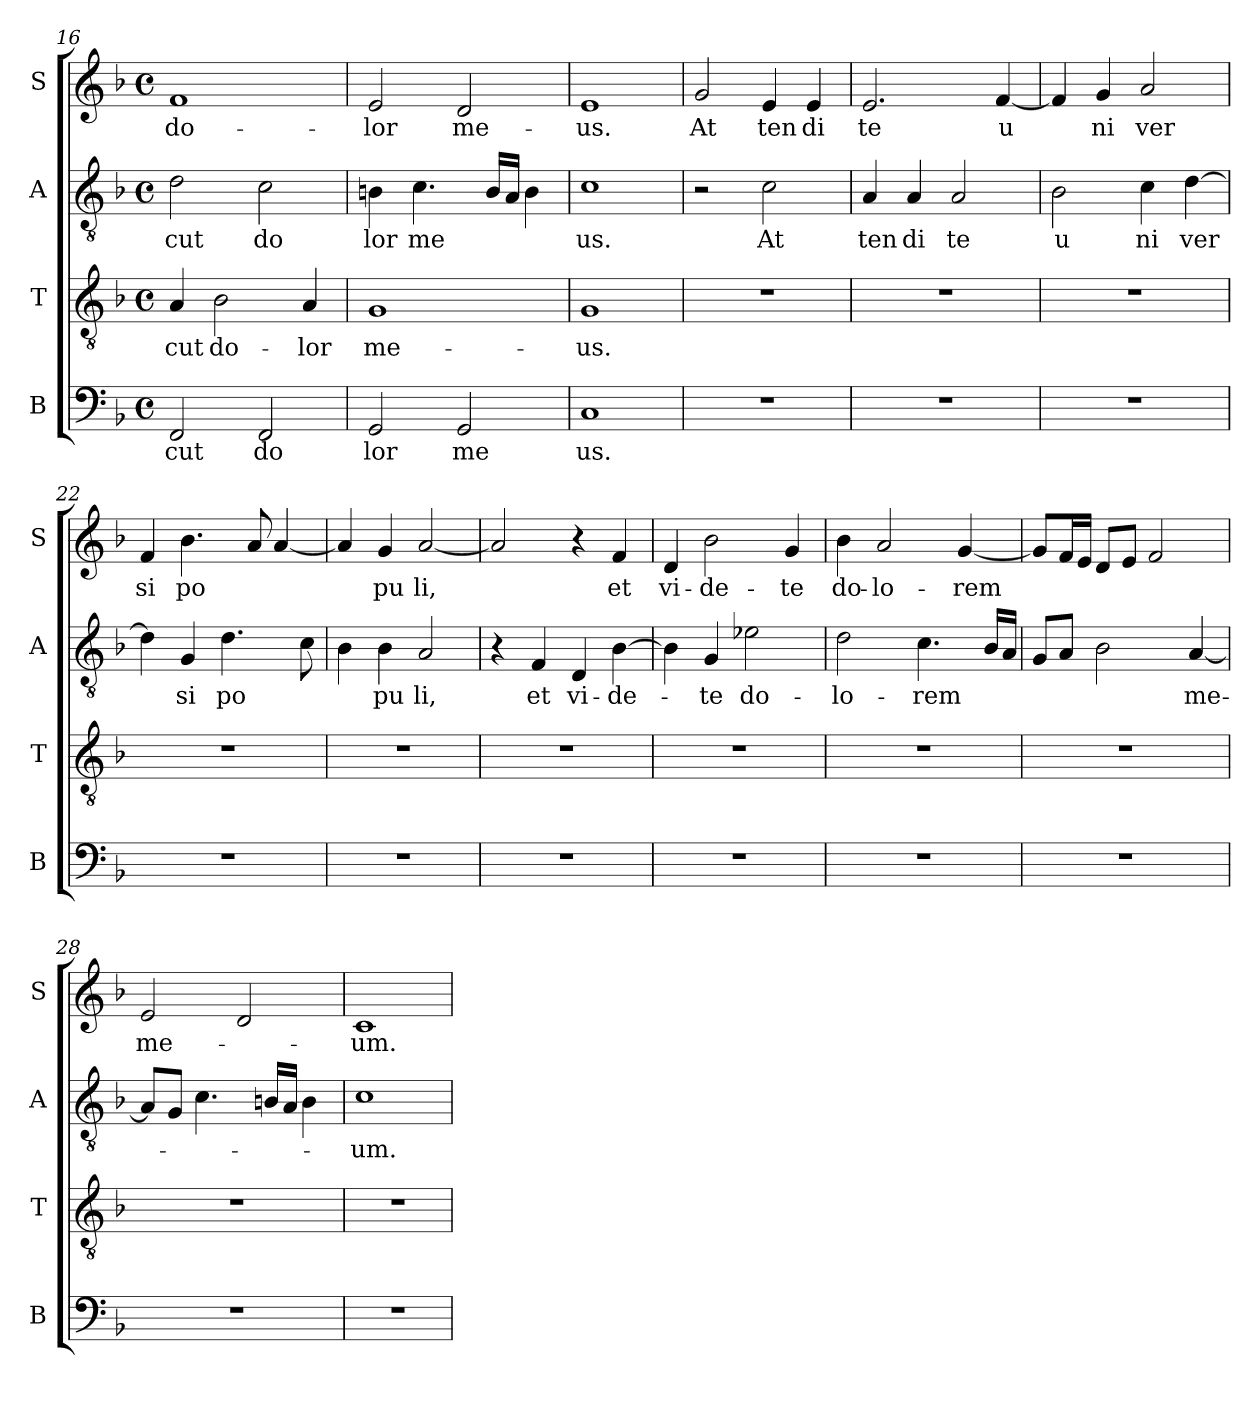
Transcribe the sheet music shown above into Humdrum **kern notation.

**kern	**text	**kern	**text	**kern	**text	**kern	**text
*part4	*part4	*part3	*part3	*part2	*part2	*part1	*part1
*staff4	*staff4	*staff3	*staff3	*staff2	*staff2	*staff1	*staff1
*I"B	*	*I"T	*	*I"A	*	*I"S	*
*I'B	*	*I'T	*	*I'A	*	*I'S	*
*clefF4	*	*clefGv2	*	*clefGv2	*	*clefG2	*
*k[b-]	*	*k[b-]	*	*k[b-]	*	*k[b-]	*
*F:	*	*F:	*	*F:	*	*F:	*
*M4/4	*	*M4/4	*	*M4/4	*	*M4/4	*
*met(c)	*	*met(c)	*	*met(c)	*	*met(c)	*
=16	=16	=16	=16	=16	=16	=16	=16
!	!LO:LY:b:cj	!	!LO:LY:b:cj	!	!LO:LY:b:cj	!	!LO:LY:b:cj
2FF/	cut	4A/	-cut	2d\	cut	1f	do-
!	!	!	!LO:LY:b:cj	!	!	!	!
.	.	2B-\	do-	.	.	.	.
!	!LO:LY:b:cj	!	!	!	!LO:LY:b:cj	!	!
2FF/	do	.	.	2c\	do	.	.
!	!	!	!LO:LY:b:cj	!	!	!	!
.	.	4A/	-lor	.	.	.	.
=17	=17	=17	=17	=17	=17	=17	=17
!	!LO:LY:b:cj	!	!LO:LY:b:cj	!	!LO:LY:b:cj	!	!LO:LY:b:cj
2GG/	lor	1G	me-	4Bn\	lor	2e/	-lor
!	!	!	!	!	!LO:LY:b	!	!
.	.	.	.	4.c\	me	.	.
!	!LO:LY:b:cj	!	!	!	!	!	!LO:LY:b:cj
2GG/	me	.	.	.	.	2d/	me-
.	.	.	.	16B/L	.	.	.
.	.	.	.	16A/J	.	.	.
.	.	.	.	4B\	.	.	.
=18	=18	=18	=18	=18	=18	=18	=18
!	!LO:LY:b:cj	!	!LO:LY:b:cj	!	!LO:LY:b:cj	!	!LO:LY:b:cj
1C	us.	1G	-us.	1c	us.	1e	-us.
!!LO:LB:g=z
=19	=19	=19	=19	=19	=19	=19	=19
!	!	!	!	!	!	!	!LO:LY:b:cj
1r	.	1r	.	2r	.	2g/	At
!	!	!	!	!	!LO:LY:b:cj	!	!LO:LY:b:cj
.	.	.	.	2c\	At	4e/	ten
!	!	!	!	!	!	!	!LO:LY:b:cj
.	.	.	.	.	.	4e/	di
=20	=20	=20	=20	=20	=20	=20	=20
!	!	!	!	!	!LO:LY:b:cj	!	!LO:LY:b:cj
1r	.	1r	.	4A/	ten	2.e/	te
!	!	!	!	!	!LO:LY:b:cj	!	!
.	.	.	.	4A/	di	.	.
!	!	!	!	!	!LO:LY:b:cj	!	!
.	.	.	.	2A/	te	.	.
!	!	!	!	!	!	!	!LO:LY:b:cj
.	.	.	.	.	.	[<4f/	u
=21	=21	=21	=21	=21	=21	=21	=21
!	!	!	!	!	!LO:LY:b:cj	!	!
1r	.	1r	.	2B-\	u	4f/]	.
!	!	!	!	!	!	!	!LO:LY:b:cj
.	.	.	.	.	.	4g/	ni
!	!	!	!	!	!LO:LY:b:cj	!	!LO:LY:b:cj
.	.	.	.	4c\	ni	2a/	ver
!	!	!	!	!	!LO:LY:b	!	!
.	.	.	.	[>4d\	ver	.	.
=22	=22	=22	=22	=22	=22	=22	=22
!	!	!	!	!	!	!	!LO:LY:b:cj
1r	.	1r	.	4d\]	.	4f/	si
!	!	!	!	!	!LO:LY:b:cj	!	!LO:LY:b:cj
.	.	.	.	4G/	si	4.b-\	po
!	!	!	!	!	!LO:LY:b:cj	!	!
.	.	.	.	4.d\	po	.	.
.	.	.	.	.	.	8a/	.
.	.	.	.	.	.	[<4a/	.
.	.	.	.	8c\	.	.	.
=23	=23	=23	=23	=23	=23	=23	=23
1r	.	1r	.	4B-\	.	4a/]	.
!	!	!	!	!	!LO:LY:b:cj	!	!LO:LY:b:cj
.	.	.	.	4B-\	pu	4g/	pu
!	!	!	!	!	!LO:LY:b:cj	!	!LO:LY:b:cj
.	.	.	.	2A/	li,	[>2a/	li,
!!LO:LB:g=z
=24	=24	=24	=24	=24	=24	=24	=24
1r	.	1r	.	4r	.	2a/]	.
!	!	!	!	!	!LO:LY:b:cj	!	!
.	.	.	.	4F/	et	.	.
!	!	!	!	!	!LO:LY:b:cj	!	!
.	.	.	.	4D/	vi-	4r	.
!	!	!	!	!	!LO:LY:b:cj	!	!LO:LY:b:cj
.	.	.	.	[>4B-\	-de-	4f/	et
=25	=25	=25	=25	=25	=25	=25	=25
!	!	!	!	!	!	!	!LO:LY:b:cj
1r	.	1r	.	4B-\]	.	4d/	vi-
!	!	!	!	!	!LO:LY:b:cj	!	!LO:LY:b:cj
.	.	.	.	4G/	-te	2b-\	-de-
!	!	!	!	!	!LO:LY:b:cj	!	!
.	.	.	.	2e-X\	do-	.	.
!	!	!	!	!	!	!	!LO:LY:b:cj
.	.	.	.	.	.	4g/	-te
=26	=26	=26	=26	=26	=26	=26	=26
!	!	!	!	!	!LO:LY:b:cj	!	!LO:LY:b:cj
1r	.	1r	.	2d\	-lo-	4b-\	do-
!	!	!	!	!	!	!	!LO:LY:b:cj
.	.	.	.	.	.	2a/	-lo-
!	!	!	!	!	!LO:LY:b	!	!
.	.	.	.	4.c\	-rem	.	.
!	!	!	!	!	!	!	!LO:LY:b
.	.	.	.	.	.	[<4g/	-rem
.	.	.	.	16B-/L	.	.	.
.	.	.	.	16A/J	.	.	.
=27	=27	=27	=27	=27	=27	=27	=27
1r	.	1r	.	8G/L	.	8g/L]	.
.	.	.	.	8A/J	.	16f/	.
.	.	.	.	.	.	16e/J	.
.	.	.	.	2B-\	.	8d/L	.
.	.	.	.	.	.	8e/J	.
.	.	.	.	.	.	2f/	.
!	!	!	!	!	!LO:LY:b	!	!
.	.	.	.	[<4A/	me-	.	.
=28	=28	=28	=28	=28	=28	=28	=28
!	!	!	!	!	!	!	!LO:LY:b
1r	.	1r	.	8A/L]	.	2e/	me-
.	.	.	.	8G/J	.	.	.
.	.	.	.	4.c\	.	.	.
.	.	.	.	.	.	2d/	.
.	.	.	.	16Bn/L	.	.	.
.	.	.	.	16A/J	.	.	.
.	.	.	.	4B\	.	.	.
=29	=29	=29	=29	=29	=29	=29	=29
!	!	!	!	!	!LO:LY:b:cj	!	!LO:LY:b:cj
1r	.	1r	.	1c	-um.	1c	-um.
=	=	=	=	=	=	=	=
*-	*-	*-	*-	*-	*-	*-	*-
